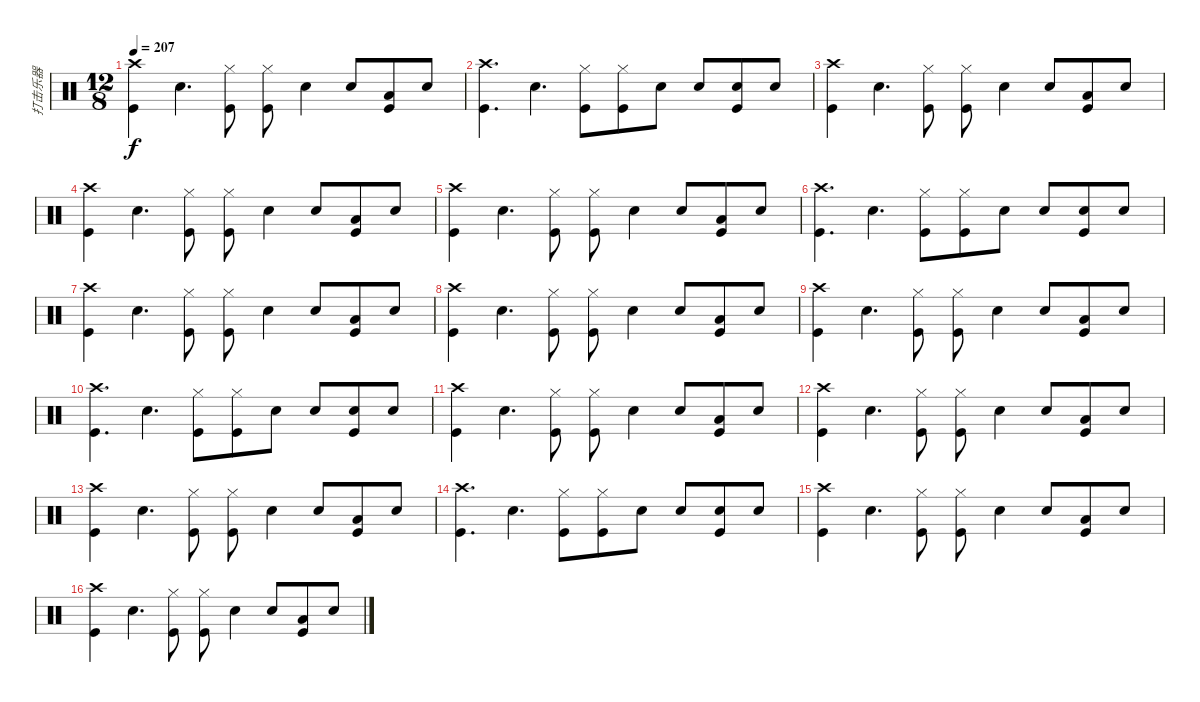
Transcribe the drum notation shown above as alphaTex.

\track ("打击乐器" "打击乐器") {instrument percussion}
\staff {score}
\articulation defaults
\ts (12 8)
\tempo 207
\clef neutral
\ks c
("Crash high (hit)" "Kick (hit)").4{dy f} "Snare (hit) 2".4{d} ("Hi-Hat (closed)" "Kick (hit)").8 ("Hi-Hat (closed)" "Kick (hit)").8 "Snare (hit) 2".4 "Snare (hit) 2".8 ("Low Tom (hit)" "Kick (hit)").8 "Snare (hit) 2".8 |
("Crash high (hit)" "Kick (hit)").4{d} "Snare (hit) 2".4{d} ("Hi-Hat (closed)" "Kick (hit)").8 ("Hi-Hat (closed)" "Kick (hit)").8 "Snare (hit) 2".8 "Snare (hit) 2".8 ("Snare (hit) 2" "Kick (hit)").8 "Snare (hit) 2".8 |
("Crash high (hit)" "Kick (hit)").4 "Snare (hit) 2".4{d} ("Hi-Hat (closed)" "Kick (hit)").8 ("Hi-Hat (closed)" "Kick (hit)").8 "Snare (hit) 2".4 "Snare (hit) 2".8 ("Low Tom (hit)" "Kick (hit)").8 "Snare (hit) 2".8 |
("Crash high (hit)" "Kick (hit)").4 "Snare (hit) 2".4{d} ("Hi-Hat (closed)" "Kick (hit)").8 ("Hi-Hat (closed)" "Kick (hit)").8 "Snare (hit) 2".4 "Snare (hit) 2".8 ("Low Tom (hit)" "Kick (hit)").8 "Snare (hit) 2".8 |
("Crash high (hit)" "Kick (hit)").4 "Snare (hit) 2".4{d} ("Hi-Hat (closed)" "Kick (hit)").8 ("Hi-Hat (closed)" "Kick (hit)").8 "Snare (hit) 2".4 "Snare (hit) 2".8 ("Low Tom (hit)" "Kick (hit)").8 "Snare (hit) 2".8 |
("Crash high (hit)" "Kick (hit)").4{d} "Snare (hit) 2".4{d} ("Hi-Hat (closed)" "Kick (hit)").8 ("Hi-Hat (closed)" "Kick (hit)").8 "Snare (hit) 2".8 "Snare (hit) 2".8 ("Snare (hit) 2" "Kick (hit)").8 "Snare (hit) 2".8 |
("Crash high (hit)" "Kick (hit)").4 "Snare (hit) 2".4{d} ("Hi-Hat (closed)" "Kick (hit)").8 ("Hi-Hat (closed)" "Kick (hit)").8 "Snare (hit) 2".4 "Snare (hit) 2".8 ("Low Tom (hit)" "Kick (hit)").8 "Snare (hit) 2".8 |
("Crash high (hit)" "Kick (hit)").4 "Snare (hit) 2".4{d} ("Hi-Hat (closed)" "Kick (hit)").8 ("Hi-Hat (closed)" "Kick (hit)").8 "Snare (hit) 2".4 "Snare (hit) 2".8 ("Low Tom (hit)" "Kick (hit)").8 "Snare (hit) 2".8 |
("Crash high (hit)" "Kick (hit)").4 "Snare (hit) 2".4{d} ("Hi-Hat (closed)" "Kick (hit)").8 ("Hi-Hat (closed)" "Kick (hit)").8 "Snare (hit) 2".4 "Snare (hit) 2".8 ("Low Tom (hit)" "Kick (hit)").8 "Snare (hit) 2".8 |
("Crash high (hit)" "Kick (hit)").4{d} "Snare (hit) 2".4{d} ("Hi-Hat (closed)" "Kick (hit)").8 ("Hi-Hat (closed)" "Kick (hit)").8 "Snare (hit) 2".8 "Snare (hit) 2".8 ("Snare (hit) 2" "Kick (hit)").8 "Snare (hit) 2".8 |
("Crash high (hit)" "Kick (hit)").4 "Snare (hit) 2".4{d} ("Hi-Hat (closed)" "Kick (hit)").8 ("Hi-Hat (closed)" "Kick (hit)").8 "Snare (hit) 2".4 "Snare (hit) 2".8 ("Low Tom (hit)" "Kick (hit)").8 "Snare (hit) 2".8 |
("Crash high (hit)" "Kick (hit)").4 "Snare (hit) 2".4{d} ("Hi-Hat (closed)" "Kick (hit)").8 ("Hi-Hat (closed)" "Kick (hit)").8 "Snare (hit) 2".4 "Snare (hit) 2".8 ("Low Tom (hit)" "Kick (hit)").8 "Snare (hit) 2".8 |
("Crash high (hit)" "Kick (hit)").4 "Snare (hit) 2".4{d} ("Hi-Hat (closed)" "Kick (hit)").8 ("Hi-Hat (closed)" "Kick (hit)").8 "Snare (hit) 2".4 "Snare (hit) 2".8 ("Low Tom (hit)" "Kick (hit)").8 "Snare (hit) 2".8 |
("Crash high (hit)" "Kick (hit)").4{d} "Snare (hit) 2".4{d} ("Hi-Hat (closed)" "Kick (hit)").8 ("Hi-Hat (closed)" "Kick (hit)").8 "Snare (hit) 2".8 "Snare (hit) 2".8 ("Snare (hit) 2" "Kick (hit)").8 "Snare (hit) 2".8 |
("Crash high (hit)" "Kick (hit)").4 "Snare (hit) 2".4{d} ("Hi-Hat (closed)" "Kick (hit)").8 ("Hi-Hat (closed)" "Kick (hit)").8 "Snare (hit) 2".4 "Snare (hit) 2".8 ("Low Tom (hit)" "Kick (hit)").8 "Snare (hit) 2".8 |
("Crash high (hit)" "Kick (hit)").4 "Snare (hit) 2".4{d} ("Hi-Hat (closed)" "Kick (hit)").8 ("Hi-Hat (closed)" "Kick (hit)").8 "Snare (hit) 2".4 "Snare (hit) 2".8 ("Low Tom (hit)" "Kick (hit)").8 "Snare (hit) 2".8
